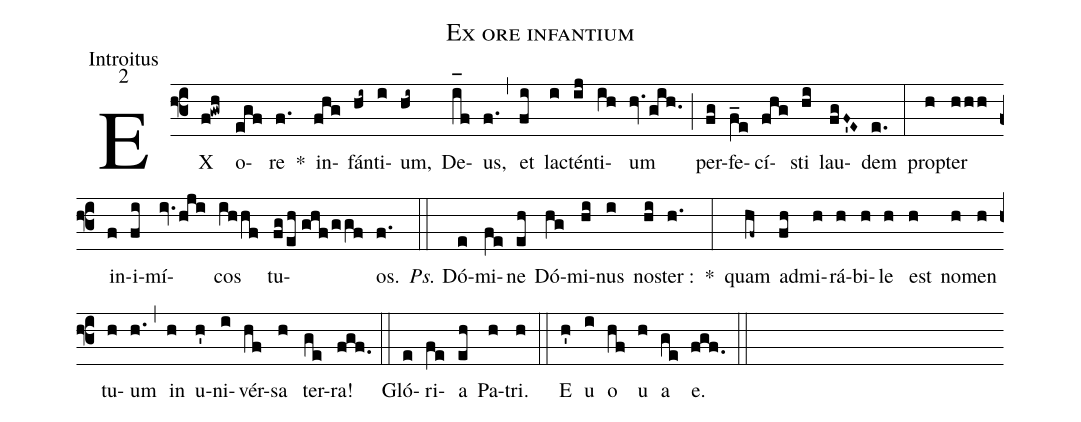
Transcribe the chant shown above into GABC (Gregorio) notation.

name:Ex ore infantium;
office-part:Introitus;
mode:2;
%%
(f3) EX(f!gwh) o(egf)re(f.) *() in(fhg)fán(hi~)ti(i)um,(hi~) De(i_[oh:h]f)us,(f.) (,) et(fi) la(i)ctén(ij)ti(ih)um(hv.gih.) (;) per(fg)fe(f_e)cí(fhg)sti(hi) lau(fgF~'E~)dem(e.) (:) pro(h)pter(hhh) in(f)i(fi)mí(iv.hji)cos(ihhf) tu(fg/eh//ghf/ggf)os.(f.) (::) <i>Ps.</i> Dó(e)mi(fe)ne(eh) Dó(hg)mi(hi)nus(i) no(hi)ster :(h.) *(:) quam(hf~) ad(fh)mi(h)rá(h)bi(h)le(h) est(h) no(h)men(h) tu(h)um(h.) (,) in(h) u(h')ni(i)vér(hf)sa(h) ter(ge)ra!(fgf.) (::) Gló(e)ri(fe)a(eh) Pa(h)tri.(h) (::) <eu>E(h') u(i) o(hf) u(h) a(ge) e.</eu>(fgf.) (::)
